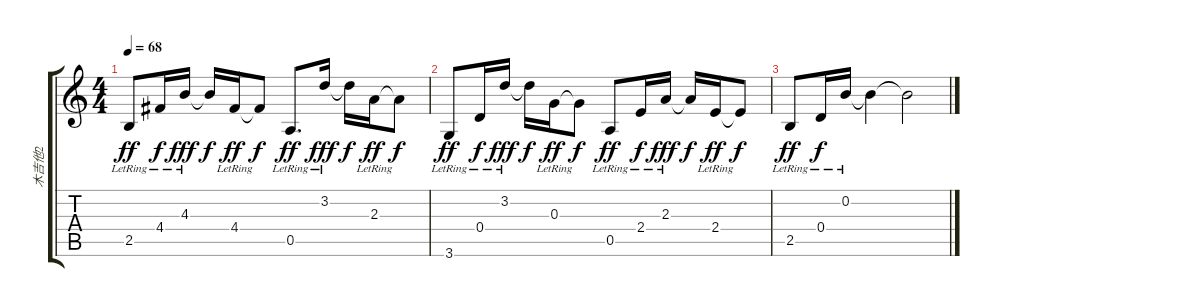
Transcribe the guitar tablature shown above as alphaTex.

\track ("木吉他2" "木吉他2") {instrument acousticguitarsteel}
\staff {score tabs}
\tuning (E4 B3 G3 D3 A2 E2) {hide}
\ts (4 4)
\tempo 68
\clef g2
\ks c
2.5{lr}.8{dy ff} 4.4{lr}.16{dy f} 4.3{lr}.16{dy fff} 4.3{t}.16{dy f} 4.4{lr}.16{dy ff} 4.4{t}.8{dy f} 0.5{lr}.8{d dy ff volume 1} 3.2{lr}.16{dy fff} 3.2{t}.16{dy f} 2.3{lr}.16{dy ff} 2.3{t}.8{dy f} |
3.6{lr}.8{dy ff} 0.4{lr}.16{dy f} 3.2{lr}.16{dy fff} 3.2{t}.16{dy f} 0.3{lr}.16{dy ff} 0.3{t}.8{dy f} 0.5{lr}.8{dy ff} 2.4{lr}.16{dy f} 2.3{lr}.16{dy fff} 2.3{t}.16{dy f} 2.4{lr}.16{dy ff} 2.4{t}.8{dy f} |
2.5{lr}.8{dy ff} 0.4{lr}.16{dy f} 0.2{lr}.16 0.2{t}.4 0.2{t}.2
